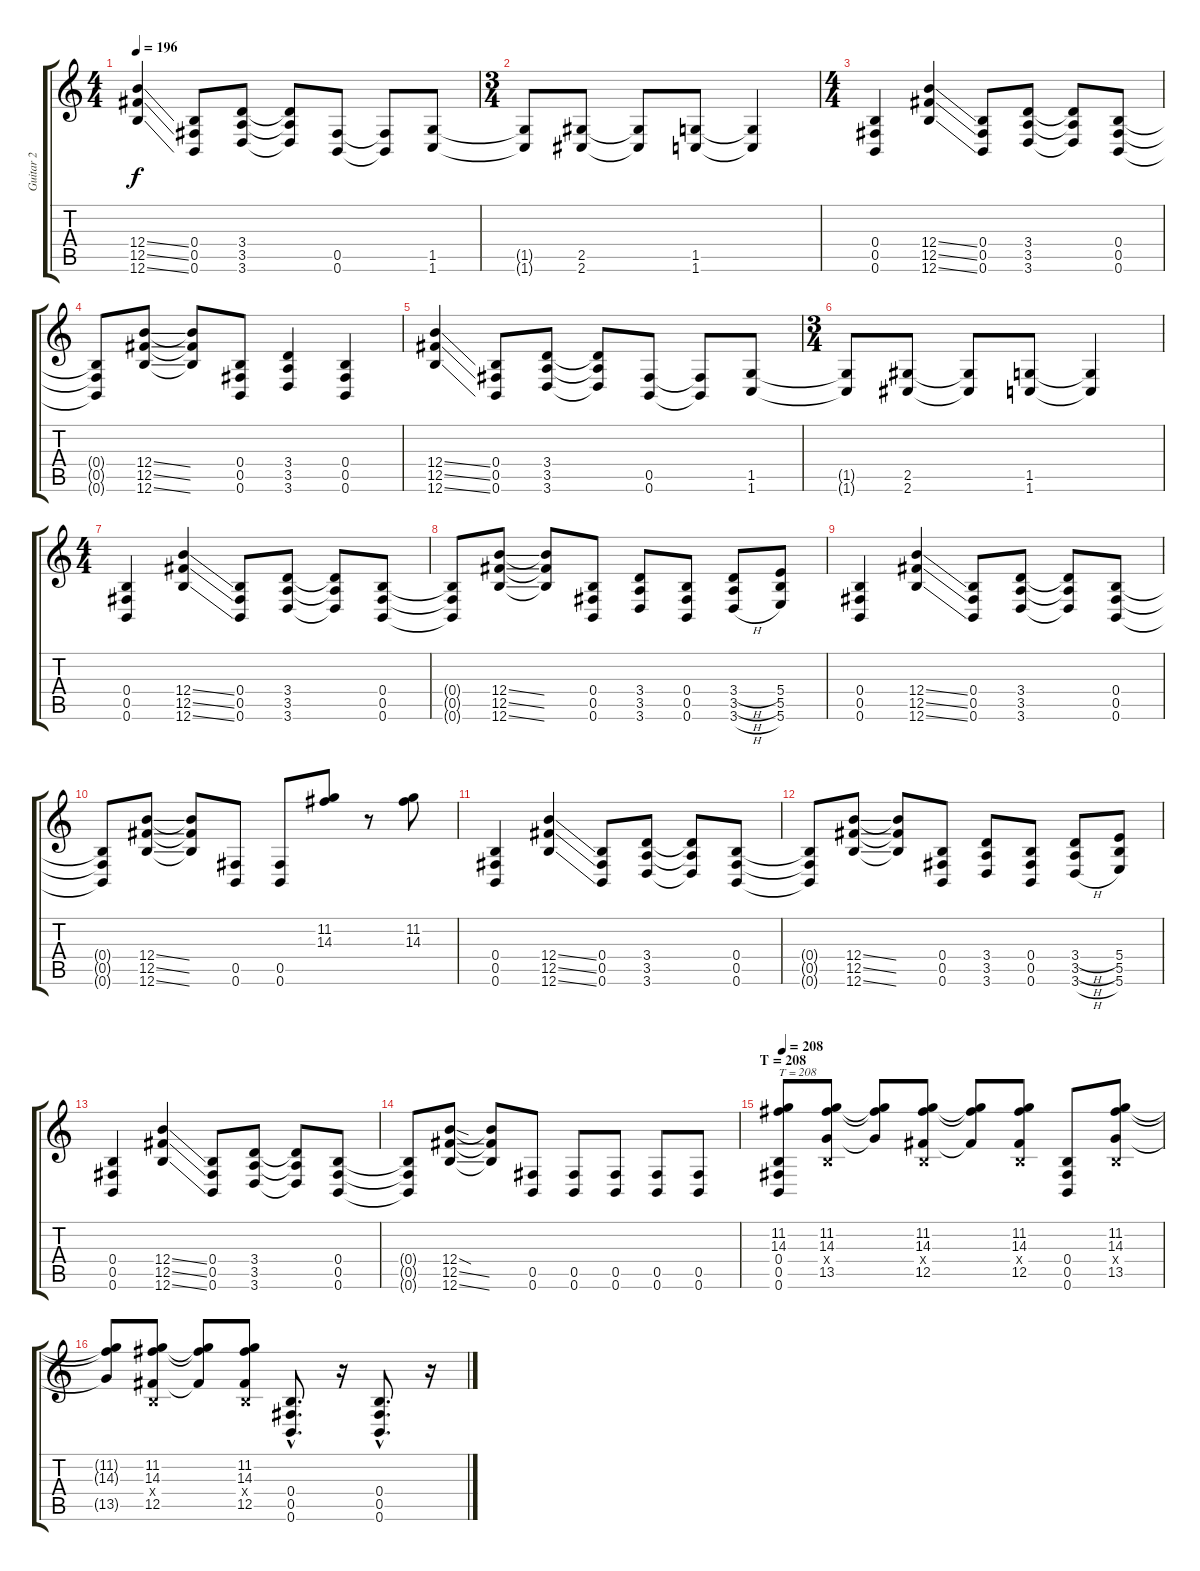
\track ("Guitar 2" "Guitar 2") {instrument distortionguitar}
\staff {score tabs}
\tuning (Db4 Ab3 E3 B2 Gb2 B1) {hide}
\ts (4 4)
\tempo 196
\clef g2
\ks c
(12.4{ss} 12.5{ss} 12.6{ss}).4{dy f} (0.4 0.5 0.6).8 (3.4 3.5 3.6).8 (3.4{t} 3.5{t} 3.6{t}).8 (0.5 0.6).8 (0.5{t} 0.6{t}).8 (1.5 1.6).8 |
\ts (3 4)
(1.5{t} 1.6{t}).8 (2.5 2.6).8 (2.5{t} 2.6{t}).8 (1.5 1.6).8 (1.5{t} 1.6{t}).4 |
\ts (4 4)
(0.4 0.5 0.6).4 (12.4{ss} 12.5{ss} 12.6{ss}).4 (0.4 0.5 0.6).8 (3.4 3.5 3.6).8 (3.4{t} 3.5{t} 3.6{t}).8 (0.4 0.5 0.6).8 |
(0.4{t} 0.5{t} 0.6{t}).8 (12.4{ss} 12.5{ss} 12.6{ss}).8 (12.4{t} 12.5{t} 12.6{t}).8 (0.4 0.5 0.6).8 (3.4 3.5 3.6).4 (0.4 0.5 0.6).4 |
(12.4{ss} 12.5{ss} 12.6{ss}).4 (0.4 0.5 0.6).8 (3.4 3.5 3.6).8 (3.4{t} 3.5{t} 3.6{t}).8 (0.5 0.6).8 (0.5{t} 0.6{t}).8 (1.5 1.6).8 |
\ts (3 4)
(1.5{t} 1.6{t}).8 (2.5 2.6).8 (2.5{t} 2.6{t}).8 (1.5 1.6).8 (1.5{t} 1.6{t}).4 |
\ts (4 4)
\section ("" "")
(0.4 0.5 0.6).4 (12.4{ss} 12.5{ss} 12.6{ss}).4 (0.4 0.5 0.6).8 (3.4 3.5 3.6).8 (3.4{t} 3.5{t} 3.6{t}).8 (0.4 0.5 0.6).8 |
(0.4{t} 0.5{t} 0.6{t}).8 (12.4{ss} 12.5{ss} 12.6{ss}).8 (12.4{t} 12.5{t} 12.6{t}).8 (0.4 0.5 0.6).8 (3.4 3.5 3.6).8 (0.4 0.5 0.6).8 (3.4{h} 3.5{h} 3.6{h}).8 (5.4 5.5 5.6).8 |
(0.4 0.5 0.6).4 (12.4{ss} 12.5{ss} 12.6{ss}).4 (0.4 0.5 0.6).8 (3.4 3.5 3.6).8 (3.4{t} 3.5{t} 3.6{t}).8 (0.4 0.5 0.6).8 |
(0.4{t} 0.5{t} 0.6{t}).8 (12.4{ss} 12.5{ss} 12.6{ss}).8 (12.4{t} 12.5{t} 12.6{t}).8 (0.5 0.6).8 (0.5 0.6).8 (11.2 14.3).8 r.8 (11.2 14.3).8 |
(0.4 0.5 0.6).4 (12.4{ss} 12.5{ss} 12.6{ss}).4 (0.4 0.5 0.6).8 (3.4 3.5 3.6).8 (3.4{t} 3.5{t} 3.6{t}).8 (0.4 0.5 0.6).8 |
(0.4{t} 0.5{t} 0.6{t}).8 (12.4{ss} 12.5{ss} 12.6{ss}).8 (12.4{t} 12.5{t} 12.6{t}).8 (0.4 0.5 0.6).8 (3.4 3.5 3.6).8 (0.4 0.5 0.6).8 (3.4{h} 3.5{h} 3.6{h}).8 (5.4 5.5 5.6).8 |
(0.4 0.5 0.6).4 (12.4{ss} 12.5{ss} 12.6{ss}).4 (0.4 0.5 0.6).8 (3.4 3.5 3.6).8 (3.4{t} 3.5{t} 3.6{t}).8 (0.4 0.5 0.6).8 |
(0.4{t} 0.5{t} 0.6{t}).8 (12.4{sod} 12.5{ss} 12.6{ss}).8 (12.4{t} 12.5{t} 12.6{t}).8 (0.5 0.6).8 (0.5 0.6).8 (0.5 0.6).8 (0.5 0.6).8 (0.5 0.6).8 |
\section ("" "T = 208")
\tempo 208
(11.2 14.3 0.4 0.5 0.6).8{txt "T = 208"} (11.2 14.3 0.4{x} 13.5).8 (11.2{t} 14.3{t} 13.5{t}).8 (11.2 14.3 0.4{x} 12.5).8 (11.2{t} 14.3{t} 12.5{t}).8 (11.2 14.3 0.4{x} 12.5).8 (0.4 0.5 0.6).8 (11.2 14.3 0.4{x} 13.5).8 |
(11.2{t} 14.3{t} 13.5{t}).8 (11.2 14.3 0.4{x} 12.5).8 (11.2{t} 14.3{t} 12.5{t}).8 (11.2 14.3 0.4{x} 12.5).8 (0.4{hac} 0.5{hac} 0.6{hac}).8{d} r.16 (0.4{hac} 0.5{hac} 0.6{hac}).8{d} r.16
